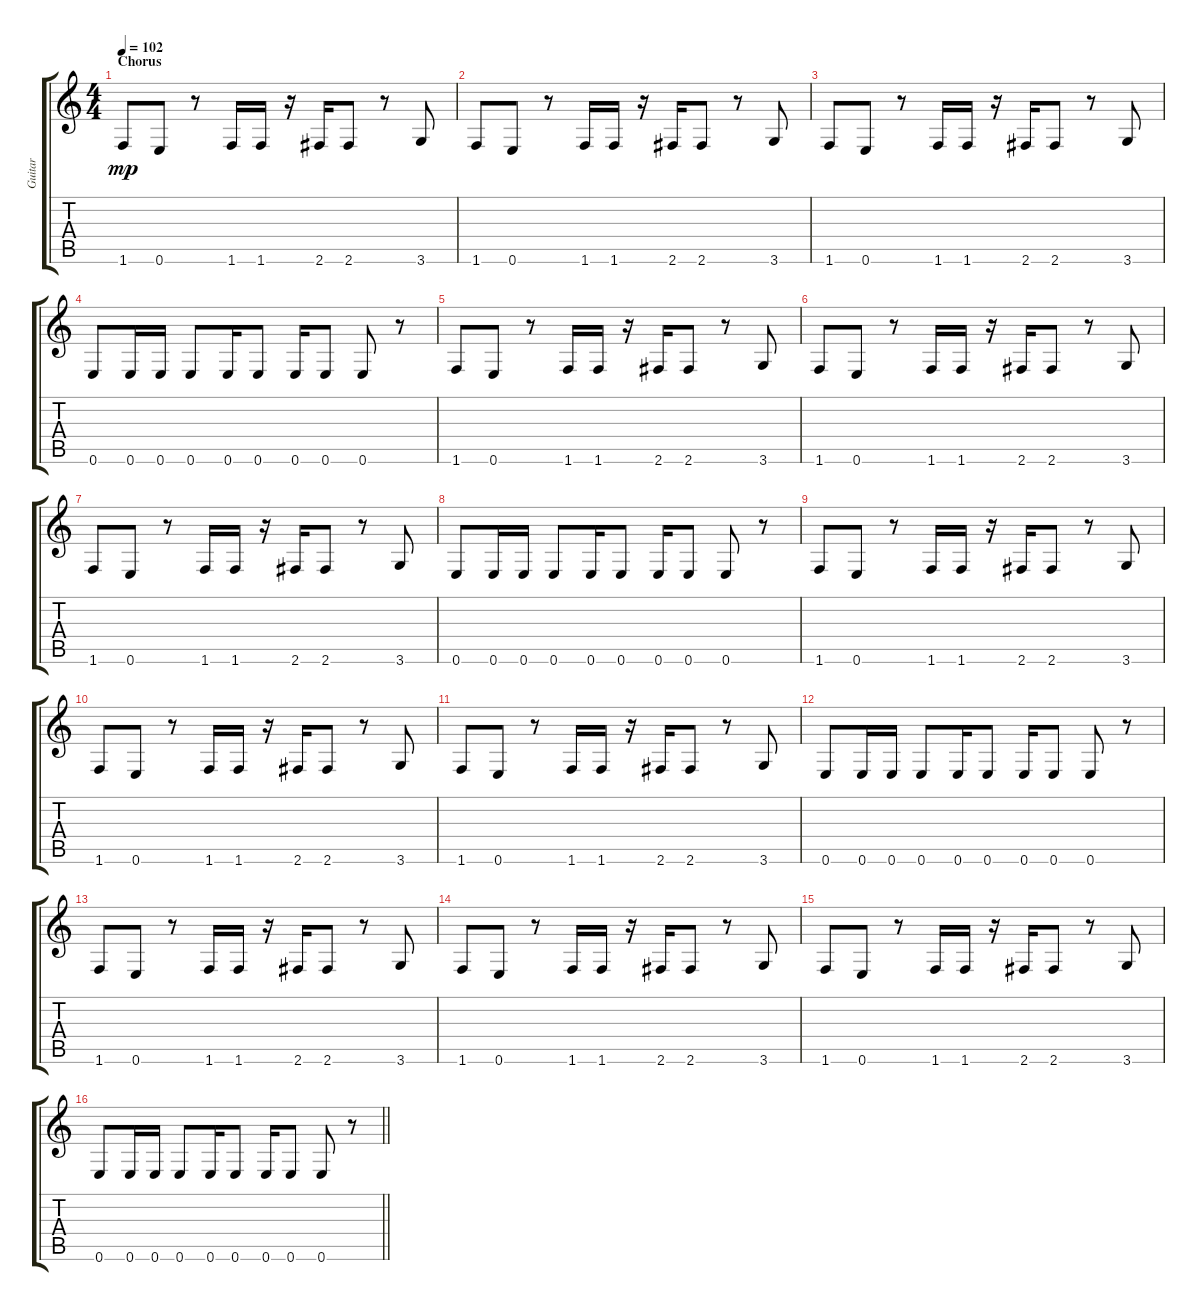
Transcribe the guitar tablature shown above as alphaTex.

\track ("Guitar" "Guitar") {instrument distortionguitar}
\staff {score tabs}
\tuning (E4 B3 G3 D3 A2 E2) {hide}
\ts (4 4)
\section ("" "Chorus")
\tempo 102
\clef g2
\ks c
1.6.8{dy mp volume 16} 0.6.8 r.8 1.6.16 1.6.16 r.16 2.6.16 2.6.8 r.8 3.6.8 |
1.6.8 0.6.8 r.8 1.6.16 1.6.16 r.16 2.6.16 2.6.8 r.8 3.6.8 |
1.6.8 0.6.8 r.8 1.6.16 1.6.16 r.16 2.6.16 2.6.8 r.8 3.6.8 |
0.6.8 0.6.16 0.6.16 0.6.8 0.6.16 0.6.8 0.6.16 0.6.8 0.6.8 r.8 |
1.6.8{volume 16} 0.6.8 r.8 1.6.16 1.6.16 r.16 2.6.16 2.6.8 r.8 3.6.8 |
1.6.8 0.6.8 r.8 1.6.16 1.6.16 r.16 2.6.16 2.6.8 r.8 3.6.8 |
1.6.8 0.6.8 r.8 1.6.16 1.6.16 r.16 2.6.16 2.6.8 r.8 3.6.8 |
0.6.8 0.6.16 0.6.16 0.6.8 0.6.16 0.6.8 0.6.16 0.6.8 0.6.8 r.8 |
1.6.8{volume 16} 0.6.8 r.8 1.6.16 1.6.16 r.16 2.6.16 2.6.8 r.8 3.6.8 |
1.6.8 0.6.8 r.8 1.6.16 1.6.16 r.16 2.6.16 2.6.8 r.8 3.6.8 |
1.6.8 0.6.8 r.8 1.6.16 1.6.16 r.16 2.6.16 2.6.8 r.8 3.6.8 |
0.6.8 0.6.16 0.6.16 0.6.8 0.6.16 0.6.8 0.6.16 0.6.8 0.6.8 r.8 |
1.6.8{volume 16} 0.6.8 r.8 1.6.16 1.6.16 r.16 2.6.16 2.6.8 r.8 3.6.8 |
1.6.8 0.6.8 r.8 1.6.16 1.6.16 r.16 2.6.16 2.6.8 r.8 3.6.8 |
1.6.8 0.6.8 r.8 1.6.16 1.6.16 r.16 2.6.16 2.6.8 r.8 3.6.8 |
\barLineRight lightlight
0.6.8 0.6.16 0.6.16 0.6.8 0.6.16 0.6.8 0.6.16 0.6.8 0.6.8 r.8
